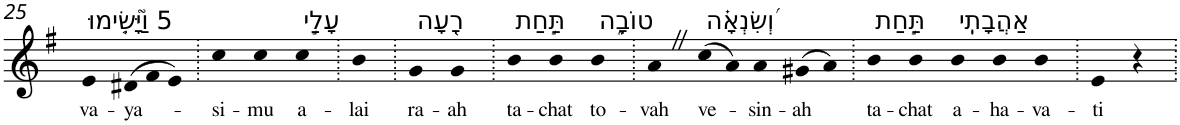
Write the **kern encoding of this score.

**kern	**text
*part1	*part1
*staff1	*staff1
*I"Piano	*
*I'Pno	*
!!LO:PB:g=z
*clefG2	*
*k[f#]	*
*G:	*
=25	=25
!LO:TX:a:t=5 וַיָּ֘שִׂ֤ימוּ	!
!	!LO:LY:b
4e	va-
*Xtuplet	*
!	!LO:LY:b
(>12d#X	-ya-
12f#	.
12e)	.
=26.	=26.
!	!LO:LY:b
4cc	-si-
!	!LO:LY:b
4cc	-mu
!LO:TX:a:t=עָלַ֣י	!
!	!LO:LY:b
4cc	a-
=27.	=27.
!	!LO:LY:b
4b	-lai
=28.	=28.
!LO:TX:a:t=רָ֭עָה	!
!	!LO:LY:b
4g	ra-
!	!LO:LY:b
4g	-ah
=29.	=29.
!LO:TX:a:t=תַּ֣חַת	!
!	!LO:LY:b
4b	ta-
!	!LO:LY:b
4b	-chat
!LO:TX:a:t=טוֹבָ֑ה	!
!	!LO:LY:b
4b	to-
=30.	=30.
!	!LO:LY:b
4aZ	-vah
!LO:TX:a:t=וְ֝שִׂנְאָ֗ה	!
!	!LO:LY:b
(>8cc	ve-
8a)	.
!	!LO:LY:b
4a	-sin-
!	!LO:LY:b
(>8g#X	-ah
8a)	.
=31.	=31.
!LO:TX:a:t=תַּ֣חַת	!
!	!LO:LY:b
4b	ta-
!	!LO:LY:b
4b	-chat
!LO:TX:a:t=אַהֲבָתִֽי	!
!	!LO:LY:b
4b	a-
!	!LO:LY:b
4b	-ha-
!	!LO:LY:b
4b	-va-
=32.	=32.
!	!LO:LY:b
4e	-ti
4r	.
=.	=.
*-	*-
